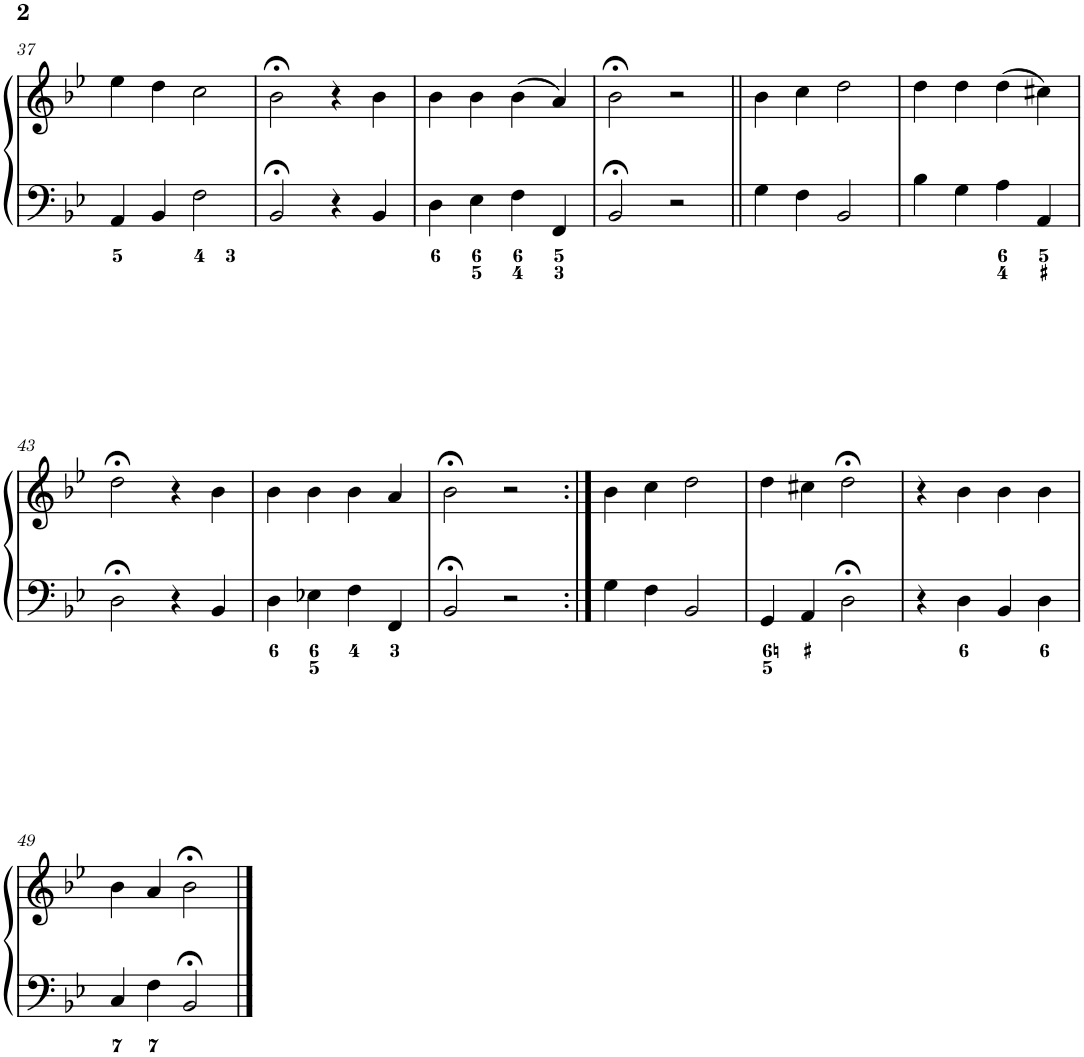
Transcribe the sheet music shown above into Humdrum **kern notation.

**kern	**kern
*part1	*part1
*staff2	*staff1
*I"Piano	*
*I'Pno.	*
!!LO:PB:g=z
*clefF4	*clefG2
*k[b-e-]	*k[b-e-]
*M4/4	*M4/4
*met(c)	*met(c)
=37	=37
4AA/	4ee-\
4BB-/	4dd\
2F\	2cc\
=38	=38
2BB-;</	2b-;<\
4r	4r
4BB-/	4b-\
=39	=39
4D\	4b-\
4E-\	4b-\
4F\	(4b-\
4FF/	4a/)
=40	=40
2BB-;</	2b-;<\
2r	2r
=41||	=41||
4G\	4b-\
4F\	4cc\
2BB-/	2dd\
=42	=42
4B-\	4dd\
4G\	4dd\
4A\	(4dd\
4AA/	4cc#X\)
!!LO:LB:g=z
=43	=43
2D;<\	2dd;<\
4r	4r
4BB-/	4b-\
=44	=44
4D\	4b-\
4E-X\	4b-\
4F\	4b-\
4FF/	4a/
=45	=45
2BB-;</	2b-;<\
2r	2r
=46:|!	=46:|!
4G\	4b-\
4F\	4cc\
2BB-/	2dd\
=47	=47
4GG/	4dd\
4AA/	4cc#X\
2D;<\	2dd;<\
=48	=48
4r	4r
4D\	4b-\
4BB-/	4b-\
4D\	4b-\
!!LO:LB:g=z
=49	=49
4C/	4b-\
4F\	4a/
2BB-;</	2b-;<\
==	==
*-	*-
